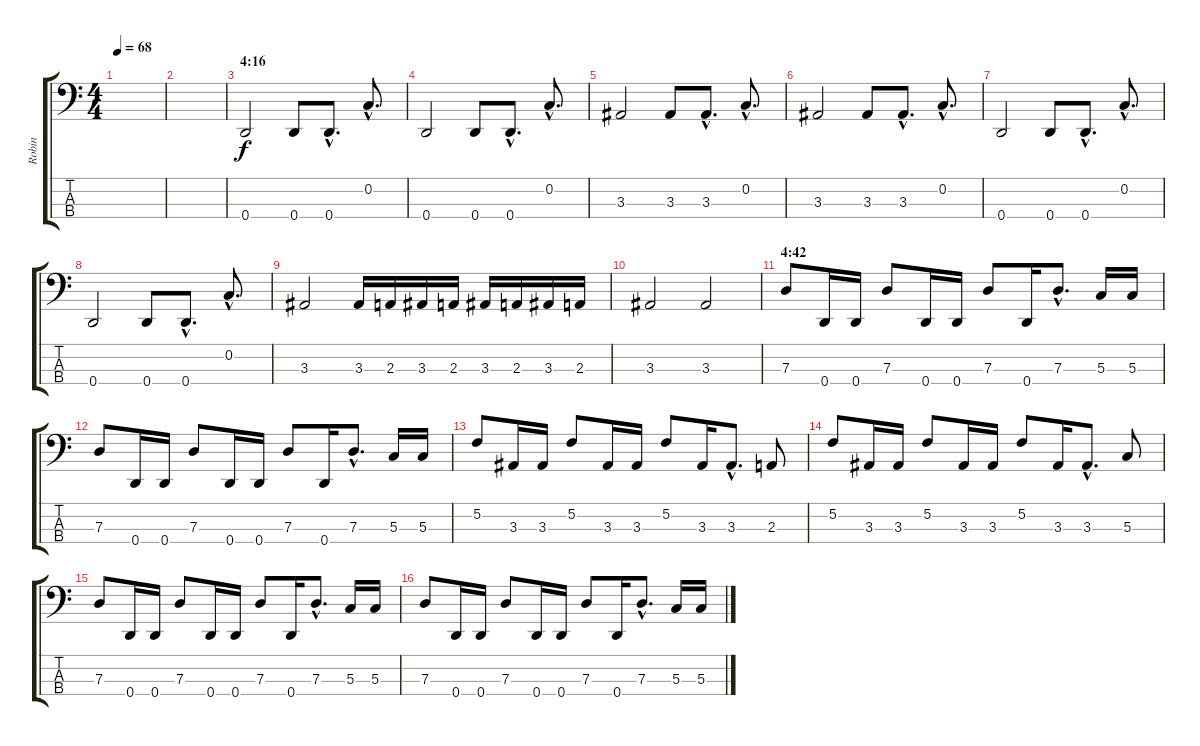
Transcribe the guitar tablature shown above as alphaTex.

\track ("Robin" "Robin") {instrument electricbasspick}
\staff {score tabs}
\tuning (F2 C2 G1 D1) {hide}
\ts (4 4)
\tempo 68
\clef f4
\ks c
|
|
\section ("" "4:16")
0.4.2 0.4.8 0.4{hac}.8{d} 0.2{hac}.8{d} |
0.4.2 0.4.8 0.4{hac}.8{d} 0.2{hac}.8{d} |
3.3.2 3.3.8 3.3{hac}.8{d} 0.2{hac}.8{d} |
3.3.2 3.3.8 3.3{hac}.8{d} 0.2{hac}.8{d} |
0.4.2 0.4.8 0.4{hac}.8{d} 0.2{hac}.8{d} |
0.4.2 0.4.8 0.4{hac}.8{d} 0.2{hac}.8{d} |
3.3.2 3.3.16 2.3.16 3.3.16 2.3.16 3.3.16 2.3.16 3.3.16 2.3.16 |
3.3.2 3.3.2 |
\section ("" "4:42")
7.3.8 0.4.16 0.4.16 7.3.8 0.4.16 0.4.16 7.3.8 0.4.16 7.3{hac}.8{d} 5.3.16 5.3.16 |
7.3.8 0.4.16 0.4.16 7.3.8 0.4.16 0.4.16 7.3.8 0.4.16 7.3{hac}.8{d} 5.3.16 5.3.16 |
5.2.8 3.3.16 3.3.16 5.2.8 3.3.16 3.3.16 5.2.8 3.3.16 3.3{hac}.8{d} 2.3.8 |
5.2.8 3.3.16 3.3.16 5.2.8 3.3.16 3.3.16 5.2.8 3.3.16 3.3{hac}.8{d} 5.3.8 |
7.3.8 0.4.16 0.4.16 7.3.8 0.4.16 0.4.16 7.3.8 0.4.16 7.3{hac}.8{d} 5.3.16 5.3.16 |
7.3.8 0.4.16 0.4.16 7.3.8 0.4.16 0.4.16 7.3.8 0.4.16 7.3{hac}.8{d} 5.3.16 5.3.16
